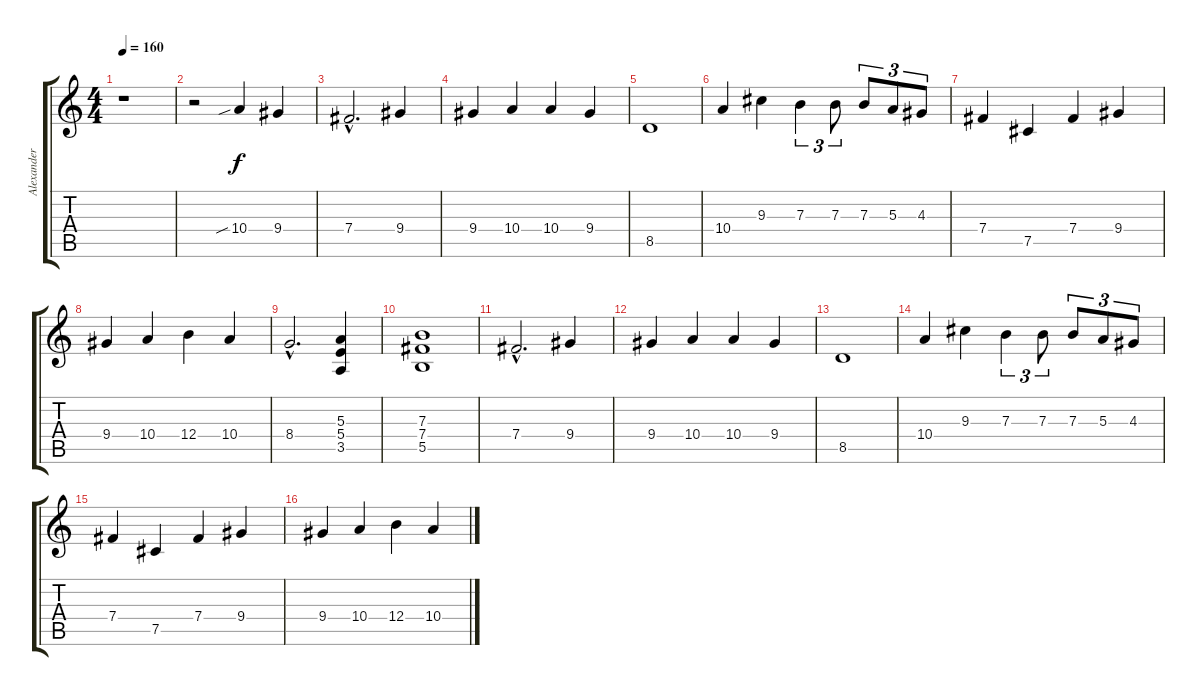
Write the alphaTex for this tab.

\track ("Alexander Kuoppala" "Alexander ") {instrument distortionguitar}
\staff {score tabs}
\tuning (Db4 Ab3 E3 B2 Gb2 Db2) {hide}
\ts (4 4)
\tempo 160
\clef g2
\ks c
r.1{dy f} |
r.2 10.4{sib}.4 9.4.4 |
7.4{hac}.2{d} 9.4.4 |
9.4.4 10.4.4 10.4.4 9.4.4 |
8.5.1 |
10.4.4 9.3.4 7.3.4{tu (3 2)} 7.3.8{tu (3 2)} 7.3.8{tu (3 2)} 5.3.8{tu (3 2)} 4.3.8{tu (3 2)} |
7.4.4 7.5.4 7.4.4 9.4.4 |
9.4.4 10.4.4 12.4.4 10.4.4 |
8.4{hac}.2{d} (5.3 5.4 3.5).4 |
(7.3 7.4 5.5).1 |
7.4{hac}.2{d} 9.4.4 |
9.4.4 10.4.4 10.4.4 9.4.4 |
8.5.1 |
10.4.4 9.3.4 7.3.4{tu (3 2)} 7.3.8{tu (3 2)} 7.3.8{tu (3 2)} 5.3.8{tu (3 2)} 4.3.8{tu (3 2)} |
7.4.4 7.5.4 7.4.4 9.4.4 |
9.4.4 10.4.4 12.4.4 10.4.4
